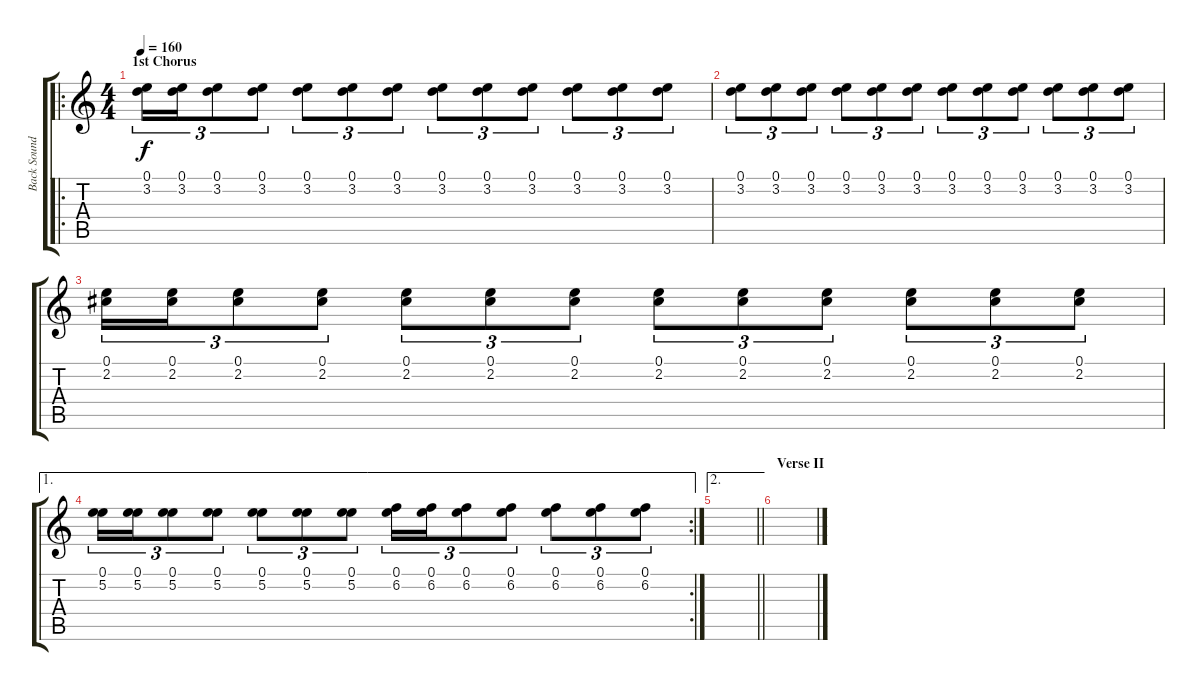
\track ("Back Sound Guitar/ Key Samples in Outro" "Back Sound") {instrument overdrivenguitar}
\staff {score tabs}
\tuning (E4 B3 G3 D3 A2 E2) {hide}
\ro
\ts (4 4)
\section ("" "1st Chorus")
\tempo 160
\clef g2
\ks c
(0.1 3.2).16{tu (3 2) dy f} (0.1 3.2).16{tu (3 2)} (0.1 3.2).8{tu (3 2)} (0.1 3.2).8{tu (3 2)} (0.1 3.2).8{tu (3 2)} (0.1 3.2).8{tu (3 2)} (0.1 3.2).8{tu (3 2)} (0.1 3.2).8{tu (3 2)} (0.1 3.2).8{tu (3 2)} (0.1 3.2).8{tu (3 2)} (0.1 3.2).8{tu (3 2)} (0.1 3.2).8{tu (3 2)} (0.1 3.2).8{tu (3 2)} |
(0.1 3.2).8{tu (3 2)} (0.1 3.2).8{tu (3 2)} (0.1 3.2).8{tu (3 2)} (0.1 3.2).8{tu (3 2)} (0.1 3.2).8{tu (3 2)} (0.1 3.2).8{tu (3 2)} (0.1 3.2).8{tu (3 2)} (0.1 3.2).8{tu (3 2)} (0.1 3.2).8{tu (3 2)} (0.1 3.2).8{tu (3 2)} (0.1 3.2).8{tu (3 2)} (0.1 3.2).8{tu (3 2)} |
(0.1 2.2).16{tu (3 2)} (0.1 2.2).16{tu (3 2)} (0.1 2.2).8{tu (3 2)} (0.1 2.2).8{tu (3 2)} (0.1 2.2).8{tu (3 2)} (0.1 2.2).8{tu (3 2)} (0.1 2.2).8{tu (3 2)} (0.1 2.2).8{tu (3 2)} (0.1 2.2).8{tu (3 2)} (0.1 2.2).8{tu (3 2)} (0.1 2.2).8{tu (3 2)} (0.1 2.2).8{tu (3 2)} (0.1 2.2).8{tu (3 2)} |
\ae 1
\rc 2
(0.1 5.2).16{tu (3 2)} (0.1 5.2).16{tu (3 2)} (0.1 5.2).8{tu (3 2)} (0.1 5.2).8{tu (3 2)} (0.1 5.2).8{tu (3 2)} (0.1 5.2).8{tu (3 2)} (0.1 5.2).8{tu (3 2)} (0.1 6.2).16{tu (3 2)} (0.1 6.2).16{tu (3 2)} (0.1 6.2).8{tu (3 2)} (0.1 6.2).8{tu (3 2)} (0.1 6.2).8{tu (3 2)} (0.1 6.2).8{tu (3 2)} (0.1 6.2).8{tu (3 2)} |
\ae 2
\barLineRight lightlight
|
\section ("" "Verse II")
